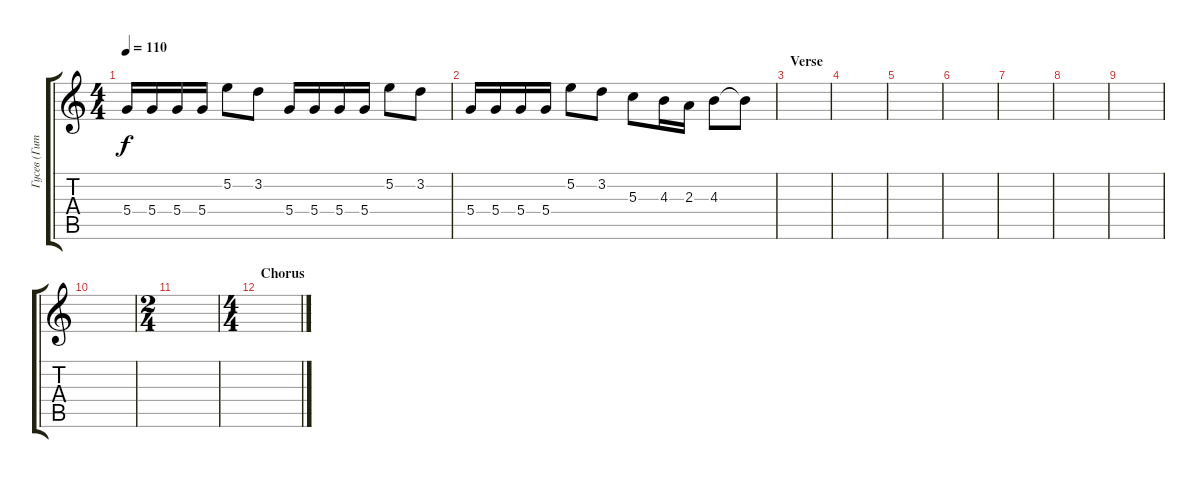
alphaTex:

\track ("Гусев (Гитара №2)" "Гусев (Гит") {instrument distortionguitar}
\staff {score tabs}
\tuning (E4 B3 G3 D3 A2 E2) {hide}
\ts (4 4)
\tempo 110
\clef g2
\ks c
5.4.16{dy f} 5.4.16 5.4.16 5.4.16 5.2.8 3.2.8 5.4.16 5.4.16 5.4.16 5.4.16 5.2.8 3.2.8 |
5.4.16 5.4.16 5.4.16 5.4.16 5.2.8 3.2.8 5.3.8 4.3.16 2.3.16 4.3.8 4.3{t}.8 |
\section ("" "Verse")
|
|
|
|
|
|
|
|
\ts (2 4)
|
\ts (4 4)
\section ("" "Chorus")
